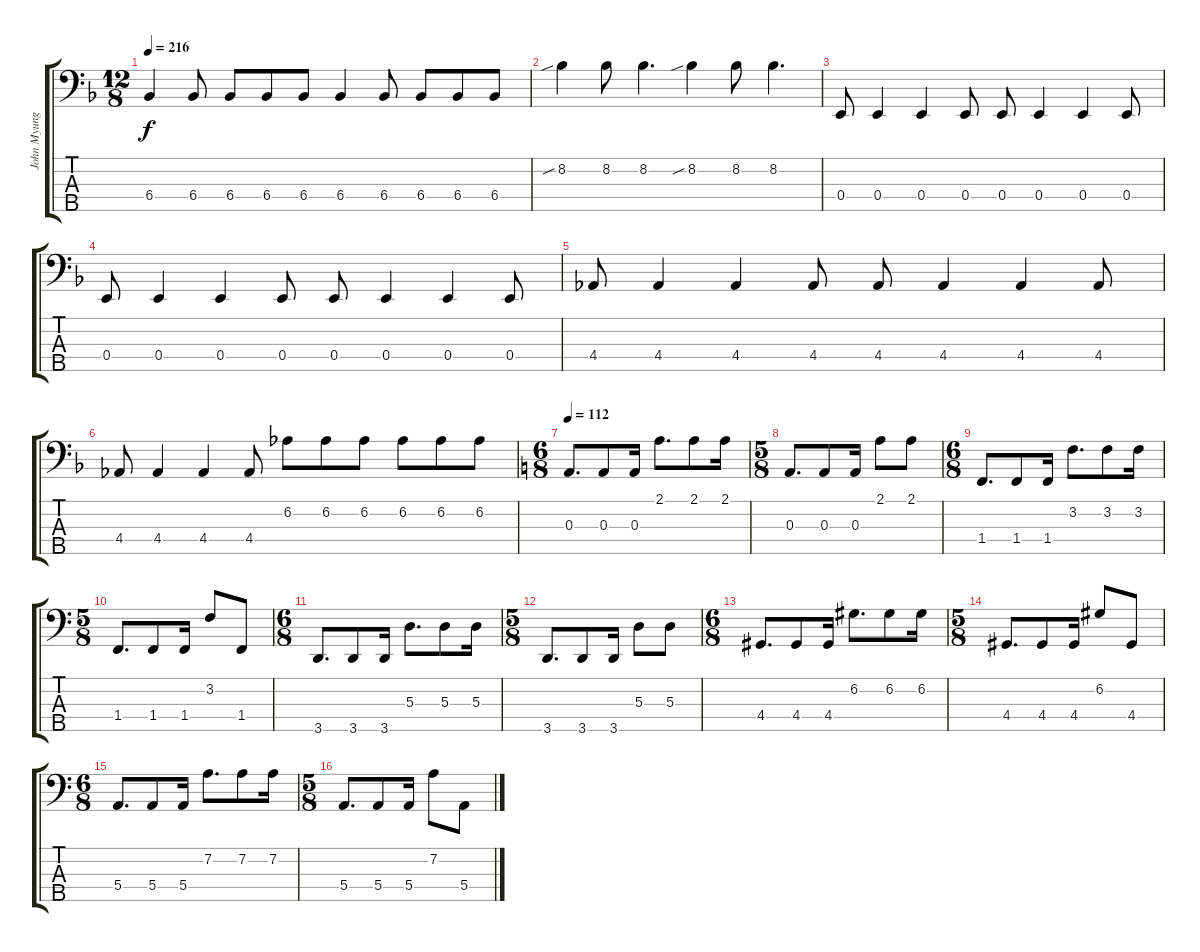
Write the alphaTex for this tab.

\track ("John Myung - Bass" "John Myung") {instrument electricbassfinger}
\staff {score tabs}
\tuning (G2 D2 A1 E1 B0) {hide}
\ts (12 8)
\tempo 216
\clef f4
\ks dminor
6.4.4{dy f} 6.4.8 6.4.8 6.4.8 6.4.8 6.4.4 6.4.8 6.4.8 6.4.8 6.4.8 |
8.2{sib}.4 8.2.8 8.2.4{d} 8.2{sib}.4 8.2.8 8.2.4{d} |
0.4.8 0.4.4 0.4.4 0.4.8 0.4.8 0.4.4 0.4.4 0.4.8 |
0.4.8 0.4.4 0.4.4 0.4.8 0.4.8 0.4.4 0.4.4 0.4.8 |
4.4.8 4.4.4 4.4.4 4.4.8 4.4.8 4.4.4 4.4.4 4.4.8 |
4.4.8 4.4.4 4.4.4 4.4.8 6.2.8 6.2.8 6.2.8 6.2.8 6.2.8 6.2.8 |
\ts (6 8)
\tempo 112
\ks aminor
0.3.8{d} 0.3.8 0.3.16 2.1.8{d} 2.1.8 2.1.16 |
\ts (5 8)
0.3.8{d} 0.3.8 0.3.16 2.1.8 2.1.8 |
\ts (6 8)
1.4.8{d} 1.4.8 1.4.16 3.2.8{d} 3.2.8 3.2.16 |
\ts (5 8)
1.4.8{d} 1.4.8 1.4.16 3.2.8 1.4.8 |
\ts (6 8)
3.5.8{d} 3.5.8 3.5.16 5.3.8{d} 5.3.8 5.3.16 |
\ts (5 8)
3.5.8{d} 3.5.8 3.5.16 5.3.8 5.3.8 |
\ts (6 8)
4.4.8{d} 4.4.8 4.4.16 6.2.8{d} 6.2.8 6.2.16 |
\ts (5 8)
4.4.8{d} 4.4.8 4.4.16 6.2.8 4.4.8 |
\ts (6 8)
5.4.8{d} 5.4.8 5.4.16 7.2.8{d} 7.2.8 7.2.16 |
\ts (5 8)
5.4.8{d} 5.4.8 5.4.16 7.2.8 5.4.8
